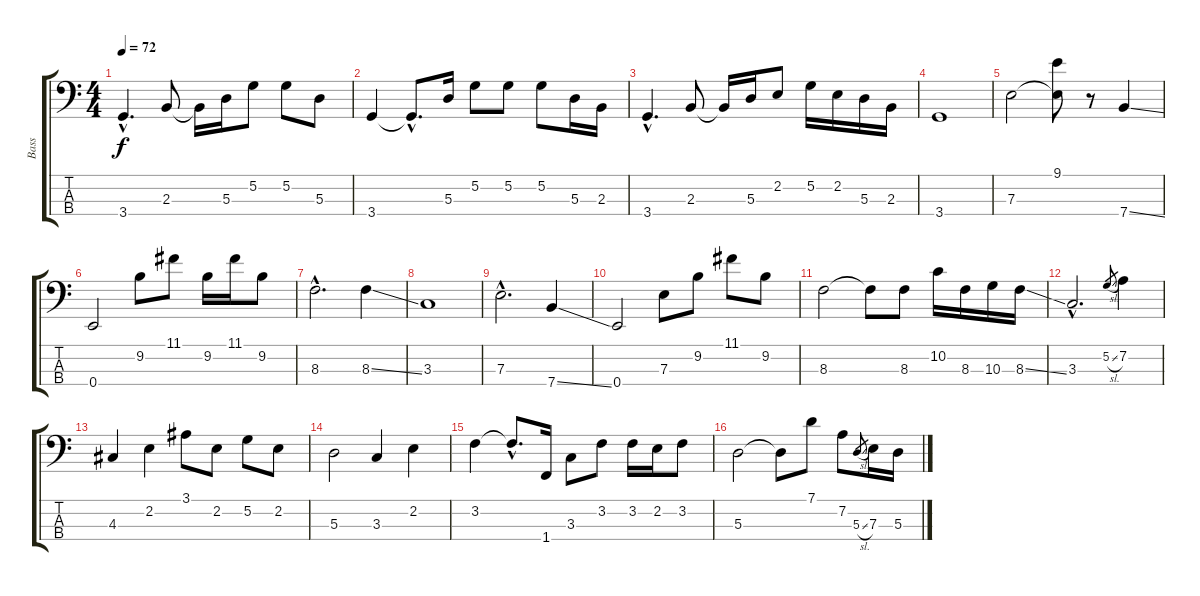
\track ("Bass" "Bass") {instrument electricbassfinger}
\staff {score tabs}
\tuning (G2 D2 A1 E1) {hide}
\ts (4 4)
\tempo 72
\clef f4
\ks c
3.4{hac}.4{d dy f} 2.3.8 2.3{t}.16 5.3.16 5.2.8 5.2.8 5.3.8 |
3.4.4 3.4{hac t}.8{d} 5.3.16 5.2.8 5.2.8 5.2.8 5.3.16 2.3.16 |
3.4{hac}.4{d} 2.3.8 2.3{t}.16 5.3.16 2.2.8 5.2.16 2.2.16 5.3.16 2.3.16 |
3.4.1 |
7.3.2 (9.1 7.3{t}).8 r.8 7.4{ss}.4 |
0.4.2 9.2.8 11.1.8 9.2.16 11.1.16 9.2.8 |
8.3{hac}.2{d} 8.3{ss}.4 |
3.3.1 |
7.3{hac}.2{d} 7.4{ss}.4 |
0.4.2 7.3.8 9.2.8 11.1.8 9.2.8 |
8.3.2 8.3{t}.8 8.3.8 10.2.16 8.3.16 10.3.16 8.3{ss}.16 |
3.3{hac}.2{d} 5.2{sl}.8{gr} 7.2.4 |
4.3.4 2.2.4 3.1.8 2.2.8 5.2.8 2.2.8 |
5.3.2 3.3.4 2.2.4 |
3.2.4 3.2{hac t}.8{d} 1.4.16 3.3.8 3.2.8 3.2.16 2.2.16 3.2.8 |
5.3.2 5.3{t}.8 7.1.8 7.2.8 5.3{sl}.8{gr} 7.3.16 5.3.16
